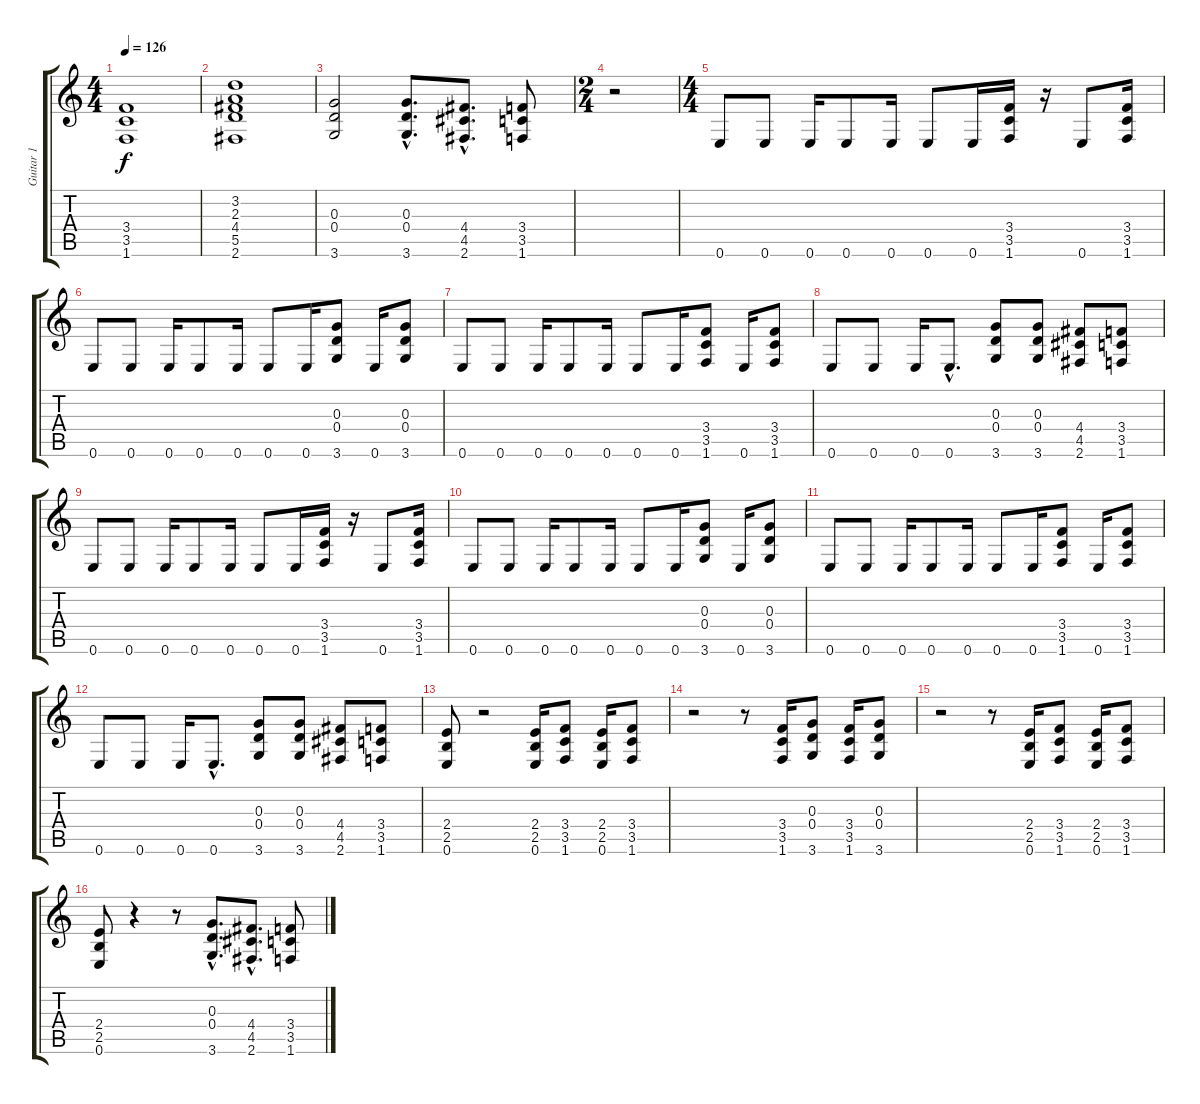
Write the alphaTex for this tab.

\track ("Guitar 1" "Guitar 1") {instrument distortionguitar}
\staff {score tabs}
\tuning (E4 B3 G3 D3 A2 E2) {hide}
\ts (4 4)
\tempo 126
\clef g2
\ks c
(3.4 3.5 1.6).1{dy f} |
(3.2 2.3 4.4 5.5 2.6).1 |
(0.3 0.4 3.6).2 (0.3{hac} 0.4{hac} 3.6{hac}).8{d} (4.4{hac} 4.5{hac} 2.6{hac}).8{d} (3.4 3.5 1.6).8 |
\ts (2 4)
r.2 |
\ts (4 4)
0.6.8 0.6.8 0.6.16 0.6.8 0.6.16 0.6.8 0.6.16 (3.4 3.5 1.6).16 r.16 0.6.8 (3.4 3.5 1.6).16 |
0.6.8 0.6.8 0.6.16 0.6.8 0.6.16 0.6.8 0.6.16 (0.3 0.4 3.6).8 0.6.16 (0.3 0.4 3.6).8 |
0.6.8 0.6.8 0.6.16 0.6.8 0.6.16 0.6.8 0.6.16 (3.4 3.5 1.6).8 0.6.16 (3.4 3.5 1.6).8 |
0.6.8 0.6.8 0.6.16 0.6{hac}.8{d} (0.3 0.4 3.6).8 (0.3 0.4 3.6).8 (4.4 4.5 2.6).8 (3.4 3.5 1.6).8 |
0.6.8 0.6.8 0.6.16 0.6.8 0.6.16 0.6.8 0.6.16 (3.4 3.5 1.6).16 r.16 0.6.8 (3.4 3.5 1.6).16 |
0.6.8 0.6.8 0.6.16 0.6.8 0.6.16 0.6.8 0.6.16 (0.3 0.4 3.6).8 0.6.16 (0.3 0.4 3.6).8 |
0.6.8 0.6.8 0.6.16 0.6.8 0.6.16 0.6.8 0.6.16 (3.4 3.5 1.6).8 0.6.16 (3.4 3.5 1.6).8 |
0.6.8 0.6.8 0.6.16 0.6{hac}.8{d} (0.3 0.4 3.6).8 (0.3 0.4 3.6).8 (4.4 4.5 2.6).8 (3.4 3.5 1.6).8 |
(2.4 2.5 0.6).8 r.2 (2.4 2.5 0.6).16 (3.4 3.5 1.6).8 (2.4 2.5 0.6).16 (3.4 3.5 1.6).8 |
r.2 r.8 (3.4 3.5 1.6).16 (0.3 0.4 3.6).8 (3.4 3.5 1.6).16 (0.3 0.4 3.6).8 |
r.2 r.8 (2.4 2.5 0.6).16 (3.4 3.5 1.6).8 (2.4 2.5 0.6).16 (3.4 3.5 1.6).8 |
(2.4 2.5 0.6).8 r.4 r.8 (0.3{hac} 0.4{hac} 3.6{hac}).8{d} (4.4{hac} 4.5{hac} 2.6{hac}).8{d} (3.4 3.5 1.6).8
